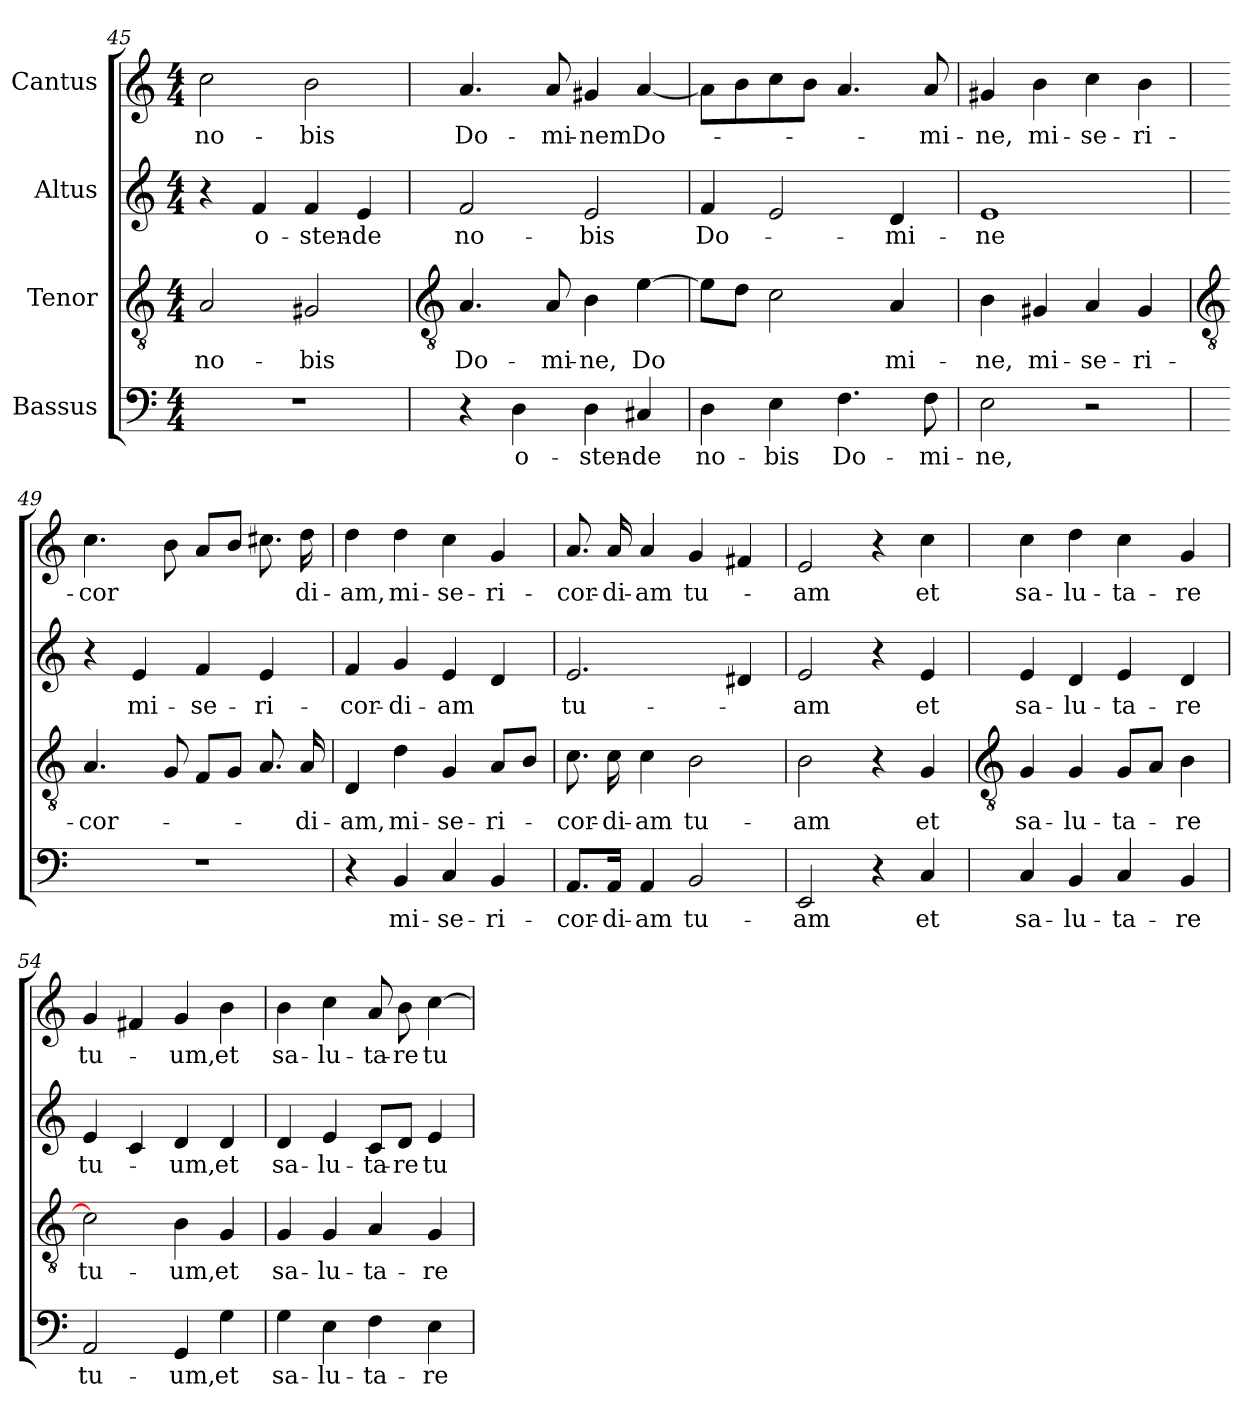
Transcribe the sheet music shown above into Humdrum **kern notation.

**kern	**text	**kern	**text	**kern	**text	**kern	**text
*part4	*part4	*part3	*part3	*part2	*part2	*part1	*part1
*staff4	*staff4	*staff3	*staff3	*staff2	*staff2	*staff1	*staff1
*I"Bassus	*	*I"Tenor	*	*I"Altus	*	*I"Cantus	*
*clefF4	*	*clefGv2	*	*clefG2	*	*clefG2	*
*k[]	*	*k[]	*	*k[]	*	*k[]	*
*C:	*	*C:	*	*C:	*	*C:	*
*M4/4	*	*M4/4	*	*M4/4	*	*M4/4	*
=45	=45	=45	=45	=45	=45	=45	=45
!	!	!	!LO:LY:b	!	!	!	!LO:LY:b
1r	.	2A	no-	4r	.	2cc	no-
!	!	!	!	!	!LO:LY:b	!	!
.	.	.	.	4f	o-	.	.
!	!	!	!LO:LY:b	!	!LO:LY:b	!	!LO:LY:b
.	.	2G#X	-bis	4f	-sten-	2b	-bis
!	!	!	!	!	!LO:LY:b	!	!
.	.	.	.	4e	-de	.	.
!!LO:LB:g=z
=46	=46	=46	=46	=46	=46	=46	=46
*	*	*clefGv2	*	*	*	*	*
!	!	!	!LO:LY:b	!	!LO:LY:b	!	!LO:LY:b
4r	.	4.A	Do-	2f	no-	4.a	Do-
!	!LO:LY:b	!	!	!	!	!	!
4D	o-	.	.	.	.	.	.
!	!	!	!LO:LY:b	!	!	!	!LO:LY:b
.	.	8A	-mi-	.	.	8a	-mi-
!	!LO:LY:b	!	!LO:LY:b	!	!LO:LY:b	!	!LO:LY:b
4D	-sten-	4B	-ne,	2e	-bis	4g#X	-nem
!	!LO:LY:b	!	!LO:LY:b	!	!	!	!LO:LY:b
4C#X	-de	[4e	Do	.	.	[4a	Do-
=47	=47	=47	=47	=47	=47	=47	=47
!	!LO:LY:b	!	!	!	!LO:LY:b	!	!
4D	no-	8eL]	.	4f	Do-	8aL]	.
.	.	8dJ	.	.	.	8b	.
!	!LO:LY:b	!	!	!	!	!	!
4E	-bis	2c	.	2e	.	8cc	.
.	.	.	.	.	.	8bJ	.
!	!LO:LY:b	!	!	!	!	!	!
4.F	Do-	.	.	.	.	4.a	.
!	!	!	!LO:LY:b	!	!LO:LY:b	!	!
.	.	4A	mi-	4d	-mi-	.	.
!	!LO:LY:b	!	!	!	!	!	!LO:LY:b
8F	-mi-	.	.	.	.	8a	-mi-
=48	=48	=48	=48	=48	=48	=48	=48
!	!LO:LY:b	!	!LO:LY:b	!	!LO:LY:b	!	!LO:LY:b
2E	-ne,	4B	-ne,	1e	-ne	4g#X	-ne,
!	!	!	!LO:LY:b	!	!	!	!LO:LY:b
.	.	4G#X	mi-	.	.	4b	mi-
!	!	!	!LO:LY:b	!	!	!	!LO:LY:b
2r	.	4A	-se-	.	.	4cc	-se-
!	!	!	!LO:LY:b	!	!	!	!LO:LY:b
.	.	4G#	-ri-	.	.	4b	-ri-
!!LO:LB:g=z
=49	=49	=49	=49	=49	=49	=49	=49
*	*	*clefGv2	*	*	*	*	*
!	!	!	!LO:LY:b	!	!	!	!LO:LY:b
1r	.	4.A	-cor-	4r	.	4.cc	-cor
!	!	!	!	!	!LO:LY:b	!	!
.	.	.	.	4e	mi-	.	.
.	.	8G	.	.	.	8b	.
!	!	!	!	!	!LO:LY:b	!	!
.	.	8FL	.	4f	-se-	8aL	.
.	.	8GJ	.	.	.	8bJ	.
!	!	!	!	!	!LO:LY:b	!	!
.	.	8.A	.	4e	-ri-	8.cc#X	.
!	!	!	!LO:LY:b	!	!	!	!LO:LY:b
.	.	16A	-di-	.	.	16dd	di-
=50	=50	=50	=50	=50	=50	=50	=50
!	!	!	!LO:LY:b	!	!LO:LY:b	!	!LO:LY:b
4r	.	4D	-am,	4f	-cor-	4dd	-am,
!	!LO:LY:b	!	!LO:LY:b	!	!LO:LY:b	!	!LO:LY:b
4BB	mi-	4d	mi-	4g	-di-	4dd	mi-
!	!LO:LY:b	!	!LO:LY:b	!	!LO:LY:b	!	!LO:LY:b
4C	-se-	4G	-se-	4e	-am	4cc	-se-
!	!LO:LY:b	!	!LO:LY:b	!	!	!	!LO:LY:b
4BB	-ri-	8AL	-ri-	4d	.	4g	-ri-
.	.	8BJ	.	.	.	.	.
=51	=51	=51	=51	=51	=51	=51	=51
!	!LO:LY:b	!	!LO:LY:b	!	!LO:LY:b	!	!LO:LY:b
8.AA/L	-cor-	8.c	-cor-	2.e	tu-	8.a	-cor-
!	!LO:LY:b	!	!LO:LY:b	!	!	!	!LO:LY:b
16AA/Jk	-di-	16c	-di-	.	.	16a	-di-
!	!LO:LY:b	!	!LO:LY:b	!	!	!	!LO:LY:b
4AA	-am	4c	-am	.	.	4a	-am
!	!LO:LY:b	!	!LO:LY:b	!	!	!	!LO:LY:b
2BB	tu-	2B	tu-	.	.	4g	tu-
.	.	.	.	4d#X	.	4f#X	.
=52	=52	=52	=52	=52	=52	=52	=52
!	!LO:LY:b	!	!LO:LY:b	!	!LO:LY:b	!	!LO:LY:b
2EE	-am	2B	-am	2e	-am	2e	-am
4r	.	4r	.	4r	.	4r	.
!	!LO:LY:b	!	!LO:LY:b	!	!LO:LY:b	!	!LO:LY:b
4C	et	4G	et	4e	et	4cc	et
!!LO:LB:g=z
=53	=53	=53	=53	=53	=53	=53	=53
*	*	*clefGv2	*	*	*	*	*
!	!LO:LY:b	!	!LO:LY:b	!	!LO:LY:b	!	!LO:LY:b
4C	sa-	4G	sa-	4e	sa-	4cc	sa-
!	!LO:LY:b	!	!LO:LY:b	!	!LO:LY:b	!	!LO:LY:b
4BB	-lu-	4G	-lu-	4d	-lu-	4dd	-lu-
!	!LO:LY:b	!	!LO:LY:b	!	!LO:LY:b	!	!LO:LY:b
4C	-ta-	8GL	-ta-	4e	-ta-	4cc	-ta-
.	.	8AJ	.	.	.	.	.
!	!LO:LY:b	!	!LO:LY:b	!	!LO:LY:b	!	!LO:LY:b
4BB	-re	4B	-re	4d	-re	4g	-re
=54	=54	=54	=54	=54	=54	=54	=54
!	!LO:LY:b	!	!LO:LY:b	!	!LO:LY:b	!	!LO:LY:b
2AA	tu-	2c]	tu-	4e	tu-	4g	tu-
.	.	.	.	4c	.	4f#X	.
!	!LO:LY:b	!	!LO:LY:b	!	!LO:LY:b	!	!LO:LY:b
4GG	-um,	4B	-um,	4d	-um,	4g	-um,
!	!LO:LY:b	!	!LO:LY:b	!	!LO:LY:b	!	!LO:LY:b
4G	et	4G	et	4d	et	4b	et
=55	=55	=55	=55	=55	=55	=55	=55
!	!LO:LY:b	!	!LO:LY:b	!	!LO:LY:b	!	!LO:LY:b
4G	sa-	4G	sa-	4d	sa-	4b	sa-
!	!LO:LY:b	!	!LO:LY:b	!	!LO:LY:b	!	!LO:LY:b
4E	-lu-	4G	-lu-	4e	-lu-	4cc	-lu-
!	!LO:LY:b	!	!LO:LY:b	!	!LO:LY:b	!	!LO:LY:b
4F	-ta-	4A	-ta-	8c/L	-ta-	8a	-ta-
!	!	!	!	!	!LO:LY:b	!	!LO:LY:b
.	.	.	.	8d/J	-re	8b	-re
!	!LO:LY:b	!	!LO:LY:b	!	!LO:LY:b	!	!LO:LY:b
4E	-re	4G	-re	4e	tu-	[4cc	tu
=	=	=	=	=	=	=	=
*-	*-	*-	*-	*-	*-	*-	*-
